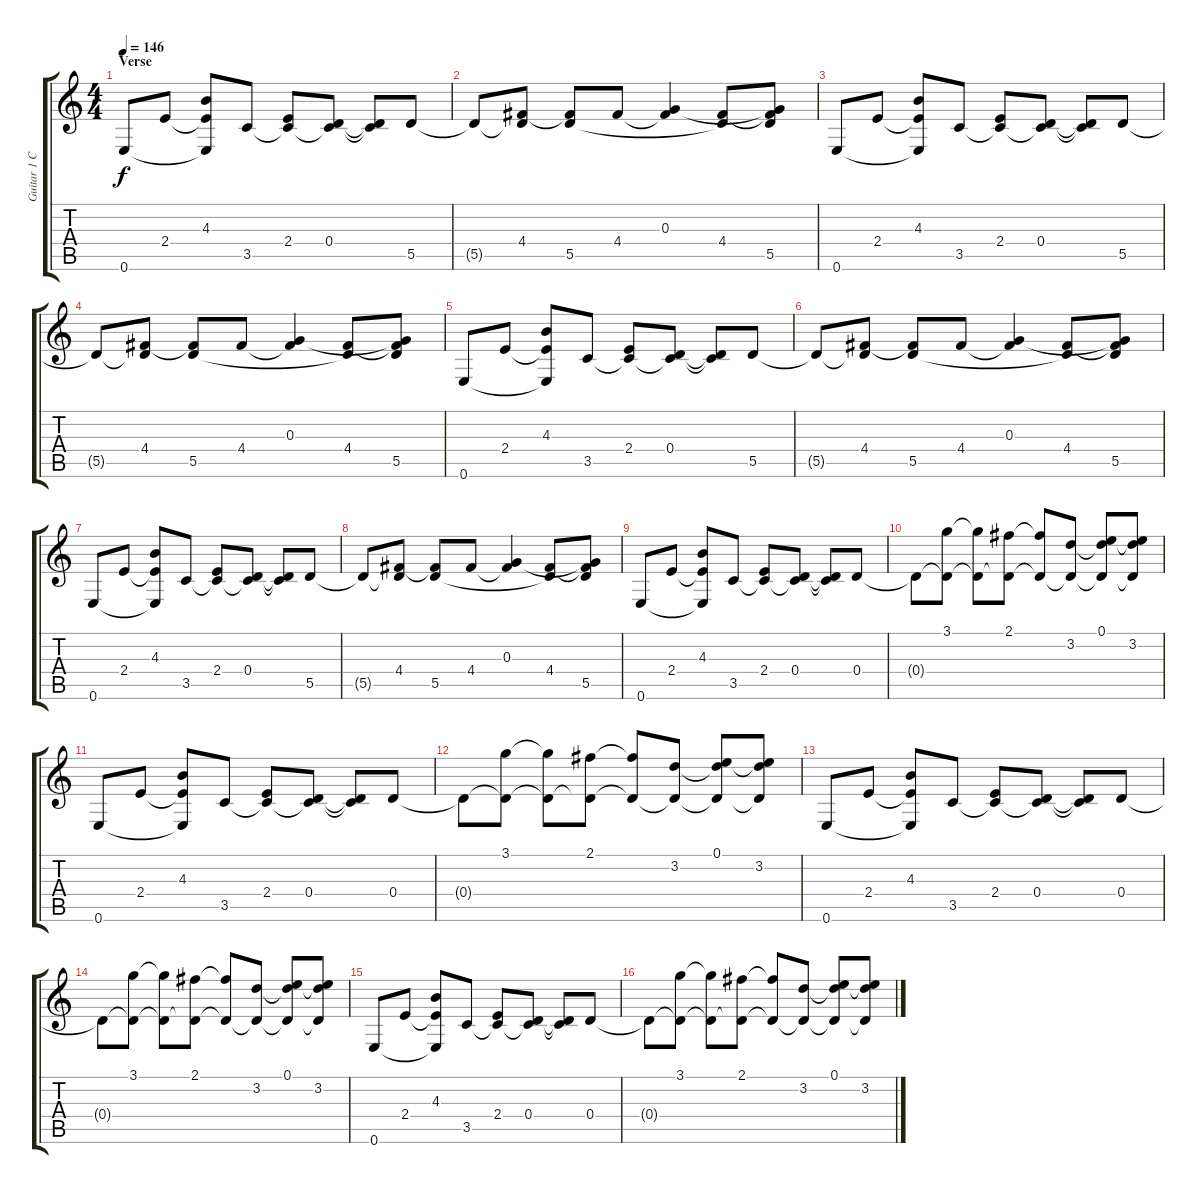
\track ("Guitar 1 Clean" "Guitar 1 C") {instrument electricguitarclean}
\staff {score tabs}
\tuning (E4 B3 G3 D3 A2 E2) {hide}
\ts (4 4)
\section ("" "Verse")
\tempo 146
\clef g2
\ks c
0.6.8{dy f} 2.4.8 (4.3 2.4{t} 0.6{t}).8 3.5.8 (2.4 3.5{t}).8 (0.4 3.5{t}).8 (0.4{t} 3.5{t}).8 5.5.8 |
5.5{t}.8 (4.4 5.5{t}).8 (4.4{t} 5.5).8 4.4.8 (0.3 4.4{t}).4 (4.4 5.5{t}).8 (0.3{t} 4.4{t} 5.5).8 |
0.6.8 2.4.8 (4.3 2.4{t} 0.6{t}).8 3.5.8 (2.4 3.5{t}).8 (0.4 3.5{t}).8 (0.4{t} 3.5{t}).8 5.5.8 |
5.5{t}.8 (4.4 5.5{t}).8 (4.4{t} 5.5).8 4.4.8 (0.3 4.4{t}).4 (4.4 5.5{t}).8 (0.3{t} 4.4{t} 5.5).8 |
0.6.8 2.4.8 (4.3 2.4{t} 0.6{t}).8 3.5.8 (2.4 3.5{t}).8 (0.4 3.5{t}).8 (0.4{t} 3.5{t}).8 5.5.8 |
5.5{t}.8 (4.4 5.5{t}).8 (4.4{t} 5.5).8 4.4.8 (0.3 4.4{t}).4 (4.4 5.5{t}).8 (0.3{t} 4.4{t} 5.5).8 |
0.6.8 2.4.8 (4.3 2.4{t} 0.6{t}).8 3.5.8 (2.4 3.5{t}).8 (0.4 3.5{t}).8 (0.4{t} 3.5{t}).8 5.5.8 |
5.5{t}.8 (4.4 5.5{t}).8 (4.4{t} 5.5).8 4.4.8 (0.3 4.4{t}).4 (4.4 5.5{t}).8 (0.3{t} 4.4{t} 5.5).8 |
0.6.8 2.4.8 (4.3 2.4{t} 0.6{t}).8 3.5.8 (2.4 3.5{t}).8 (0.4 3.5{t}).8 (0.4{t} 3.5{t}).8 0.4.8 |
0.4{t}.8 (3.1 0.4{t}).8 (3.1{t} 0.4{t}).8 (2.1 0.4{t}).8 (2.1{t} 0.4{t}).8 (3.2 0.4{t}).8 (0.1 3.2{t} 0.4{t}).8 (0.1{t} 3.2 0.4{t}).8 |
0.6.8 2.4.8 (4.3 2.4{t} 0.6{t}).8 3.5.8 (2.4 3.5{t}).8 (0.4 3.5{t}).8 (0.4{t} 3.5{t}).8 0.4.8 |
0.4{t}.8 (3.1 0.4{t}).8 (3.1{t} 0.4{t}).8 (2.1 0.4{t}).8 (2.1{t} 0.4{t}).8 (3.2 0.4{t}).8 (0.1 3.2{t} 0.4{t}).8 (0.1{t} 3.2 0.4{t}).8 |
0.6.8 2.4.8 (4.3 2.4{t} 0.6{t}).8 3.5.8 (2.4 3.5{t}).8 (0.4 3.5{t}).8 (0.4{t} 3.5{t}).8 0.4.8 |
0.4{t}.8 (3.1 0.4{t}).8 (3.1{t} 0.4{t}).8 (2.1 0.4{t}).8 (2.1{t} 0.4{t}).8 (3.2 0.4{t}).8 (0.1 3.2{t} 0.4{t}).8 (0.1{t} 3.2 0.4{t}).8 |
0.6.8 2.4.8 (4.3 2.4{t} 0.6{t}).8 3.5.8 (2.4 3.5{t}).8 (0.4 3.5{t}).8 (0.4{t} 3.5{t}).8 0.4.8 |
0.4{t}.8 (3.1 0.4{t}).8 (3.1{t} 0.4{t}).8 (2.1 0.4{t}).8 (2.1{t} 0.4{t}).8 (3.2 0.4{t}).8 (0.1 3.2{t} 0.4{t}).8 (0.1{t} 3.2 0.4{t}).8
